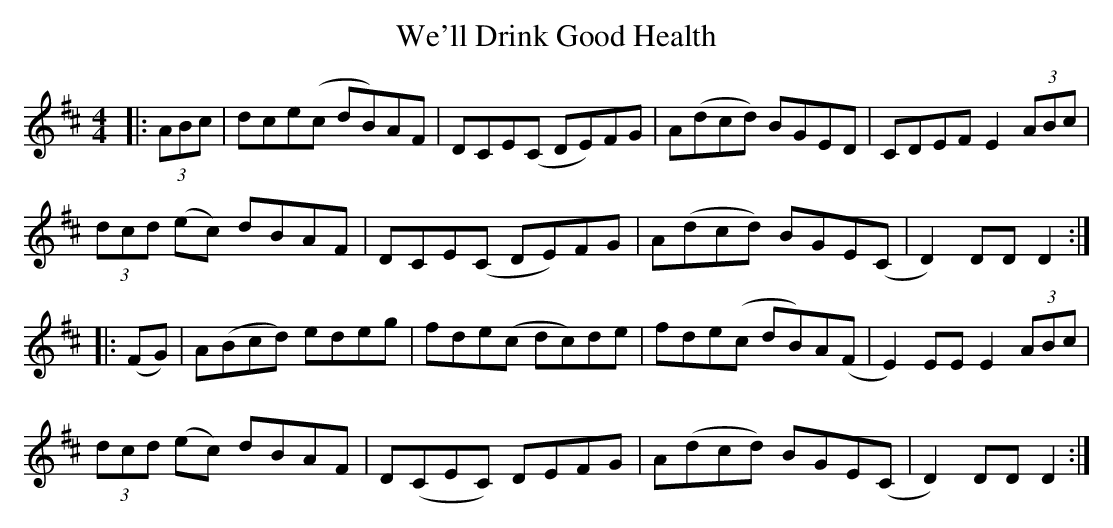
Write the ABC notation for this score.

X:1
T: We'll Drink Good Health
M: 4/4
L: 1/8
K: Dmaj
|:(3ABc|dce(c dB)AF|DCE(C DE)FG|A(dcd) BGED|CDEF E2 (3ABc|
(3dcd (ec) dBAF|DCE(C DE)FG|A(dcd) BGE(C|D2)DD D2:|
|:(FG)|A(Bcd) edeg|fde(c dc)de|fde(c dB)A(F|E2)EE E2 (3ABc|
(3dcd (ec) dBAF|D(CEC) DEFG|A(dcd) BGE(C|D2)DD D2:|
